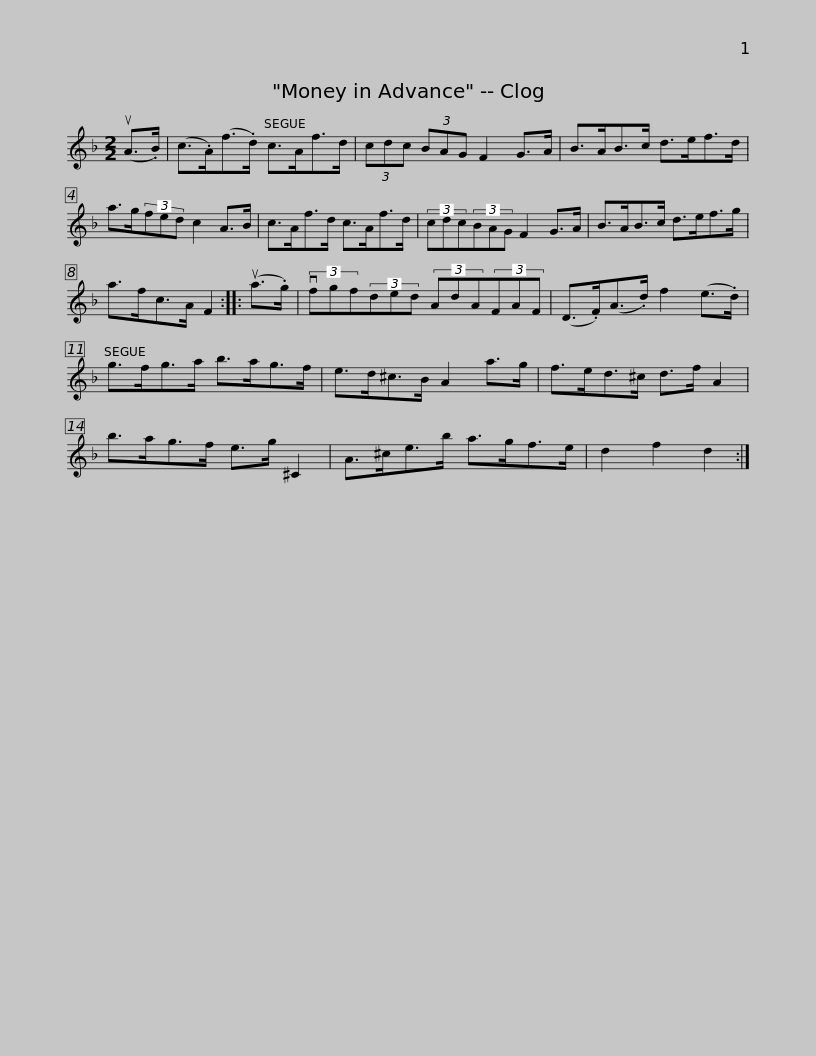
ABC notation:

X:1
L:1/8
M:2/2
I:linebreak $
K:F
V:1 treble
V:1
 (uA>.B) | (c>.A)(f>.d) c>Af>d | (3cdc (3BAG F2 G>A | B>AB>c d>ef>d | a>g(3fed c2 A>B |$ %5
 c>Af>d c>Af>d | (3cdc(3BAG F2 G>A | B>AB>c d>ef>g | a>fc>A F2 :: (ua>.g) |$ %10
 (3vfgf(3ded (3AdA(3FAF | (D>.F)(A>.d) f2 (e>.d) | g>fg>a b>ag>f | e>d^c>B A2 a>g |$ f>ed>^c d>f A2 | %15
 b>ag>f e>g ^C2 | A>^ce>b a>gf>e | d2 f2 d2 :| %18
